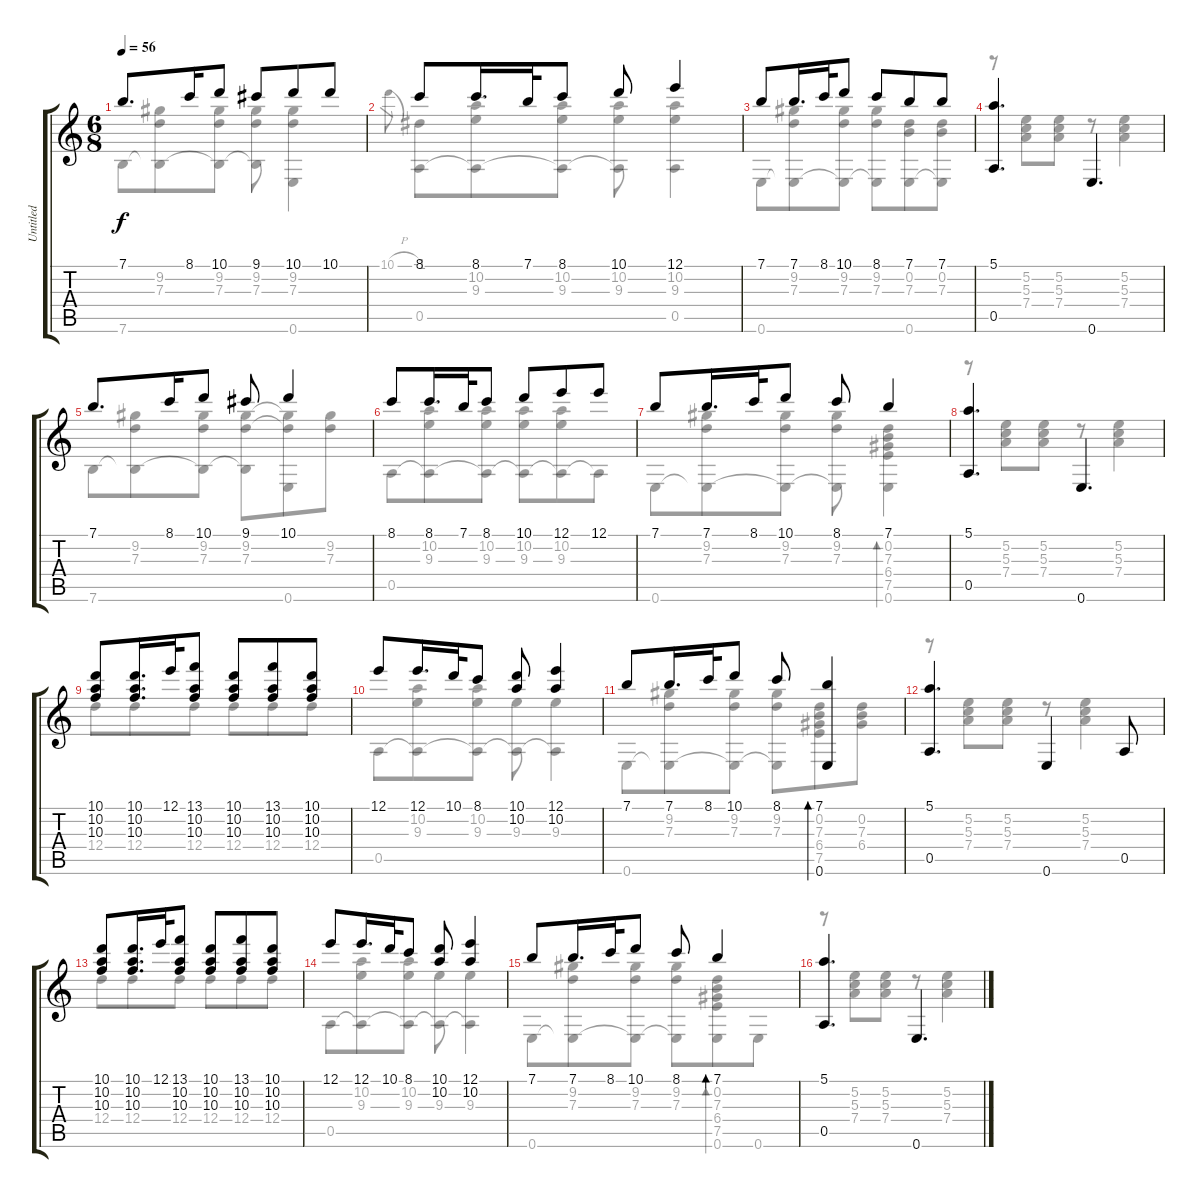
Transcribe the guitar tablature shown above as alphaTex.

\track ("Untitled" "Untitled") {instrument acousticguitarnylon}
\staff {score tabs}
\tuning (E4 B3 G3 D3 A2 E2) {hide}
\voice
\ts (6 8)
\tempo 56
\clef g2
\ks c
7.1.8{d dy f} 8.1.16 10.1.8 9.1.8 10.1.8 10.1.8 |
8.1.8 8.1.16{d} 7.1.32 8.1.8 10.1.8 12.1.4 |
7.1.8 7.1.16{d} 8.1.32 10.1.8 8.1.8 7.1.8 7.1.8 |
(5.1 0.5).4{d} 0.6.4{d} |
7.1.8{d} 8.1.16 10.1.8 9.1.8 10.1.4 |
8.1.8 8.1.16{d} 7.1.32 8.1.8 10.1.8 12.1.8 12.1.8 |
7.1.8 7.1.16{d} 8.1.32 10.1.8 8.1.8 7.1.4 |
(5.1 0.5).4{d} 0.6.4{d} |
(10.1 10.2 10.3).8 (10.1 10.2 10.3).16{d} 12.1.32 (13.1 10.2 10.3).8 (10.1 10.2 10.3).8 (13.1 10.2 10.3).8 (10.1 10.2 10.3).8 |
12.1.8 12.1.16{d} 10.1.32 8.1.8 (10.1 10.2).8 (12.1 10.2).4 |
7.1.8 7.1.16{d} 8.1.32 10.1.8 8.1.8 (7.1 0.6).4{bd 30} |
(5.1 0.5).4{d} 0.6.4 0.5.8 |
(10.1 10.2 10.3).8 (10.1 10.2 10.3).16{d} 12.1.32 (13.1 10.2 10.3).8 (10.1 10.2 10.3).8 (13.1 10.2 10.3).8 (10.1 10.2 10.3).8 |
12.1.8 12.1.16{d} 10.1.32 8.1.8 (10.1 10.2).8 (12.1 10.2).4 |
7.1.8 7.1.16{d} 8.1.32 10.1.8 8.1.8 7.1.4{bd 30} |
(5.1 0.5).4{d} 0.6.4{d}
\voice
\clef g2
\ottava regular
\simile none
\ks c
7.6.8{dy f} (9.2 7.3 7.6{t}).8 (9.2 7.3 7.6{t}).8 (9.2 7.3 7.6{t}).8 (9.2 7.3 0.6).4 |
10.1{h}.8{gr} (-1.1 0.5).8 (10.2 9.3 0.5{t}).8 (10.2 9.3 0.5{t}).8 (10.2 9.3 0.5{t}).8 (10.2 9.3 0.5).4 |
0.6.8 (9.2 7.3 0.6{t}).8 (9.2 7.3 0.6{t}).8 (9.2 7.3 0.6{t}).8 (0.2 7.3 0.6).8 (0.2 7.3 0.6{t}).8 |
r.8 (5.2 5.3 7.4).8 (5.2 5.3 7.4).8 r.8 (5.2 5.3 7.4).4 |
7.6.8 (9.2 7.3 7.6{t}).8 (9.2 7.3 7.6{t}).8 (9.2 7.3 7.6{t}).8 (9.2{t} 7.3{t} 0.6).8 (9.2 7.3).8 |
0.5.8 (10.2 9.3 0.5{t}).8 (10.2 9.3 0.5{t}).8 (10.2 9.3 0.5{t}).8 (10.2 9.3 0.5{t}).8 0.5{t}.8 |
0.6.8 (9.2 7.3 0.6{t}).8 (9.2 7.3 0.6{t}).8 (9.2 7.3 0.6{t}).8 (0.2 7.3 6.4 7.5 0.6).4{bd 30} |
r.8 (5.2 5.3 7.4).8 (5.2 5.3 7.4).8 r.8 (5.2 5.3 7.4).4 |
12.4.8 12.4.8 12.4.8 12.4.8 12.4.8 12.4.8 |
0.5.8 (10.2 9.3 0.5{t}).8 (10.2 9.3 0.5{t}).8 (9.3 0.5{t}).8 (9.3 0.5{t}).4 |
0.6.8 (9.2 7.3 0.6{t}).8 (9.2 7.3 0.6{t}).8 (9.2 7.3 0.6{t}).8 (0.2 7.3 6.4 7.5).8 (0.2 7.3 6.4).8 |
r.8 (5.2 5.3 7.4).8 (5.2 5.3 7.4).8 r.8 (5.2 5.3 7.4).4 |
12.4.8 12.4.8 12.4.8 12.4.8 12.4.8 12.4.8 |
0.5.8 (10.2 9.3 0.5{t}).8 (10.2 9.3 0.5{t}).8 (9.3 0.5{t}).8 (9.3 0.5{t}).4 |
0.6.8 (9.2 7.3 0.6{t}).8 (9.2 7.3 0.6{t}).8 (9.2 7.3 0.6{t}).8 (0.2 7.3 6.4 7.5 0.6).8{bd 30} 0.6.8 |
r.8 (5.2 5.3 7.4).8 (5.2 5.3 7.4).8 r.8 (5.2 5.3 7.4).4
